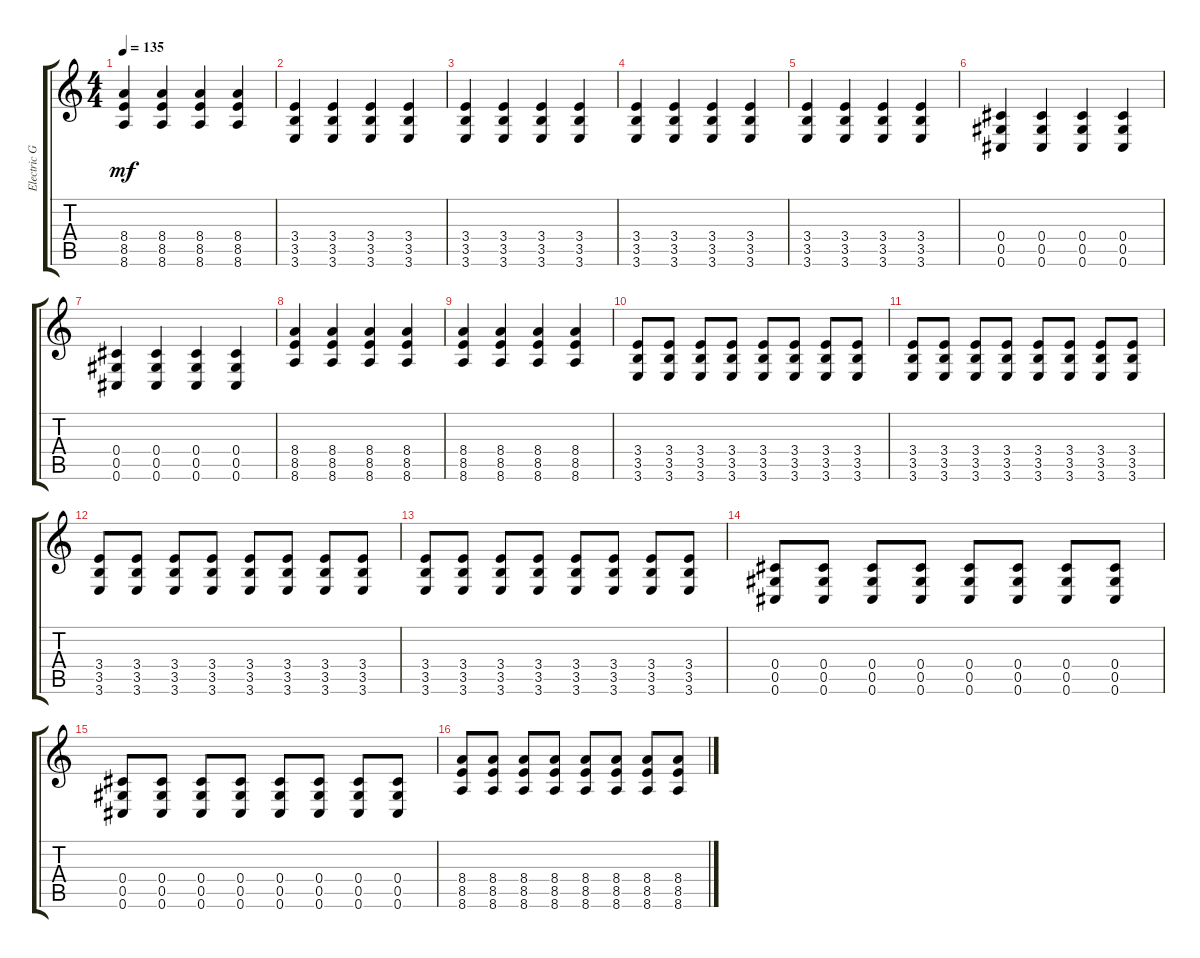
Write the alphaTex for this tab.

\track ("Electric Guitar" "Electric G") {instrument overdrivenguitar}
\staff {score tabs}
\tuning (Eb4 Bb3 Gb3 Db3 Ab2 Db2) {hide}
\ts (4 4)
\tempo 135
\clef g2
\ks c
(8.4 8.5 8.6).4{dy mf} (8.4 8.5 8.6).4 (8.4 8.5 8.6).4 (8.4 8.5 8.6).4 |
(3.4 3.5 3.6).4 (3.4 3.5 3.6).4 (3.4 3.5 3.6).4 (3.4 3.5 3.6).4 |
(3.4 3.5 3.6).4 (3.4 3.5 3.6).4 (3.4 3.5 3.6).4 (3.4 3.5 3.6).4 |
(3.4 3.5 3.6).4 (3.4 3.5 3.6).4 (3.4 3.5 3.6).4 (3.4 3.5 3.6).4 |
(3.4 3.5 3.6).4 (3.4 3.5 3.6).4 (3.4 3.5 3.6).4 (3.4 3.5 3.6).4 |
(0.4 0.5 0.6).4 (0.4 0.5 0.6).4 (0.4 0.5 0.6).4 (0.4 0.5 0.6).4 |
(0.4 0.5 0.6).4 (0.4 0.5 0.6).4 (0.4 0.5 0.6).4 (0.4 0.5 0.6).4 |
(8.4 8.5 8.6).4 (8.4 8.5 8.6).4 (8.4 8.5 8.6).4 (8.4 8.5 8.6).4 |
(8.4 8.5 8.6).4 (8.4 8.5 8.6).4 (8.4 8.5 8.6).4 (8.4 8.5 8.6).4 |
(3.4 3.5 3.6).8 (3.4 3.5 3.6).8 (3.4 3.5 3.6).8 (3.4 3.5 3.6).8 (3.4 3.5 3.6).8 (3.4 3.5 3.6).8 (3.4 3.5 3.6).8 (3.4 3.5 3.6).8 |
(3.4 3.5 3.6).8 (3.4 3.5 3.6).8 (3.4 3.5 3.6).8 (3.4 3.5 3.6).8 (3.4 3.5 3.6).8 (3.4 3.5 3.6).8 (3.4 3.5 3.6).8 (3.4 3.5 3.6).8 |
(3.4 3.5 3.6).8 (3.4 3.5 3.6).8 (3.4 3.5 3.6).8 (3.4 3.5 3.6).8 (3.4 3.5 3.6).8 (3.4 3.5 3.6).8 (3.4 3.5 3.6).8 (3.4 3.5 3.6).8 |
(3.4 3.5 3.6).8 (3.4 3.5 3.6).8 (3.4 3.5 3.6).8 (3.4 3.5 3.6).8 (3.4 3.5 3.6).8 (3.4 3.5 3.6).8 (3.4 3.5 3.6).8 (3.4 3.5 3.6).8 |
(0.4 0.5 0.6).8 (0.4 0.5 0.6).8 (0.4 0.5 0.6).8 (0.4 0.5 0.6).8 (0.4 0.5 0.6).8 (0.4 0.5 0.6).8 (0.4 0.5 0.6).8 (0.4 0.5 0.6).8 |
(0.4 0.5 0.6).8 (0.4 0.5 0.6).8 (0.4 0.5 0.6).8 (0.4 0.5 0.6).8 (0.4 0.5 0.6).8 (0.4 0.5 0.6).8 (0.4 0.5 0.6).8 (0.4 0.5 0.6).8 |
(8.4 8.5 8.6).8 (8.4 8.5 8.6).8 (8.4 8.5 8.6).8 (8.4 8.5 8.6).8 (8.4 8.5 8.6).8 (8.4 8.5 8.6).8 (8.4 8.5 8.6).8 (8.4 8.5 8.6).8
